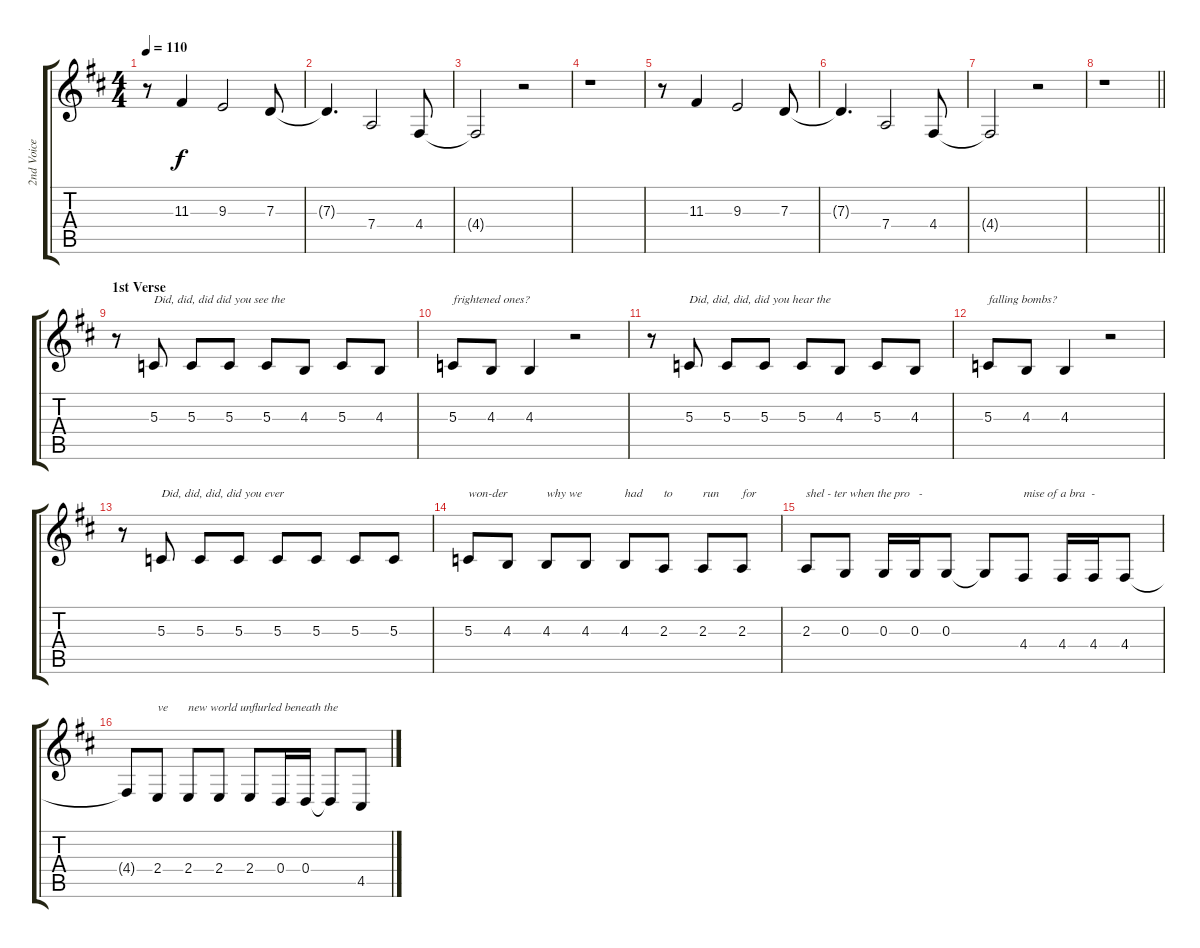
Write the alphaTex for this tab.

\track ("2nd Voice" "2nd Voice") {instrument synthvoice}
\staff {score tabs}
\tuning (E4 B3 G3 D3 A2 E2) {hide}
\ts (4 4)
\tempo 110
\clef g2
\ks d
r.8{dy f} 11.3.4 9.3.2 7.3.8 |
7.3{t}.4{d} 7.4.2 4.4.8 |
4.4{t}.2 r.2 |
r.1 |
r.8 11.3.4 9.3.2 7.3.8 |
7.3{t}.4{d} 7.4.2 4.4.8 |
4.4{t}.2 r.2 |
\barLineRight lightlight
r.1 |
\section ("" "1st Verse")
r.8 5.3.8{txt "Did, did, did did you see the"} 5.3.8 5.3.8 5.3.8 4.3.8 5.3.8 4.3.8 |
5.3.8{txt "frightened ones?"} 4.3.8 4.3.4 r.2 |
r.8 5.3.8{txt "Did, did, did, did you hear the"} 5.3.8 5.3.8 5.3.8 4.3.8 5.3.8 4.3.8 |
5.3.8{txt "falling bombs?"} 4.3.8 4.3.4 r.2 |
r.8 5.3.8{txt "Did, did, did, did you ever"} 5.3.8 5.3.8 5.3.8 5.3.8 5.3.8 5.3.8 |
5.3.8{txt "won-der"} 4.3.8 4.3.8{txt "why we"} 4.3.8 4.3.8{txt "had"} 2.3.8{txt "to"} 2.3.8{txt "run"} 2.3.8{txt "for"} |
2.3.8{txt "shel - ter when the pro   -"} 0.3.8 0.3.16 0.3.16 0.3.8 0.3{t}.8 4.4.8{txt "mise of a bra  -"} 4.4.16 4.4.16 4.4.8 |
4.4{t}.8 2.4.8{txt "ve"} 2.4.8{txt "new world unflurled beneath the"} 2.4.8 2.4.8 0.4.16 0.4.16 0.4{t}.8 4.5.8
